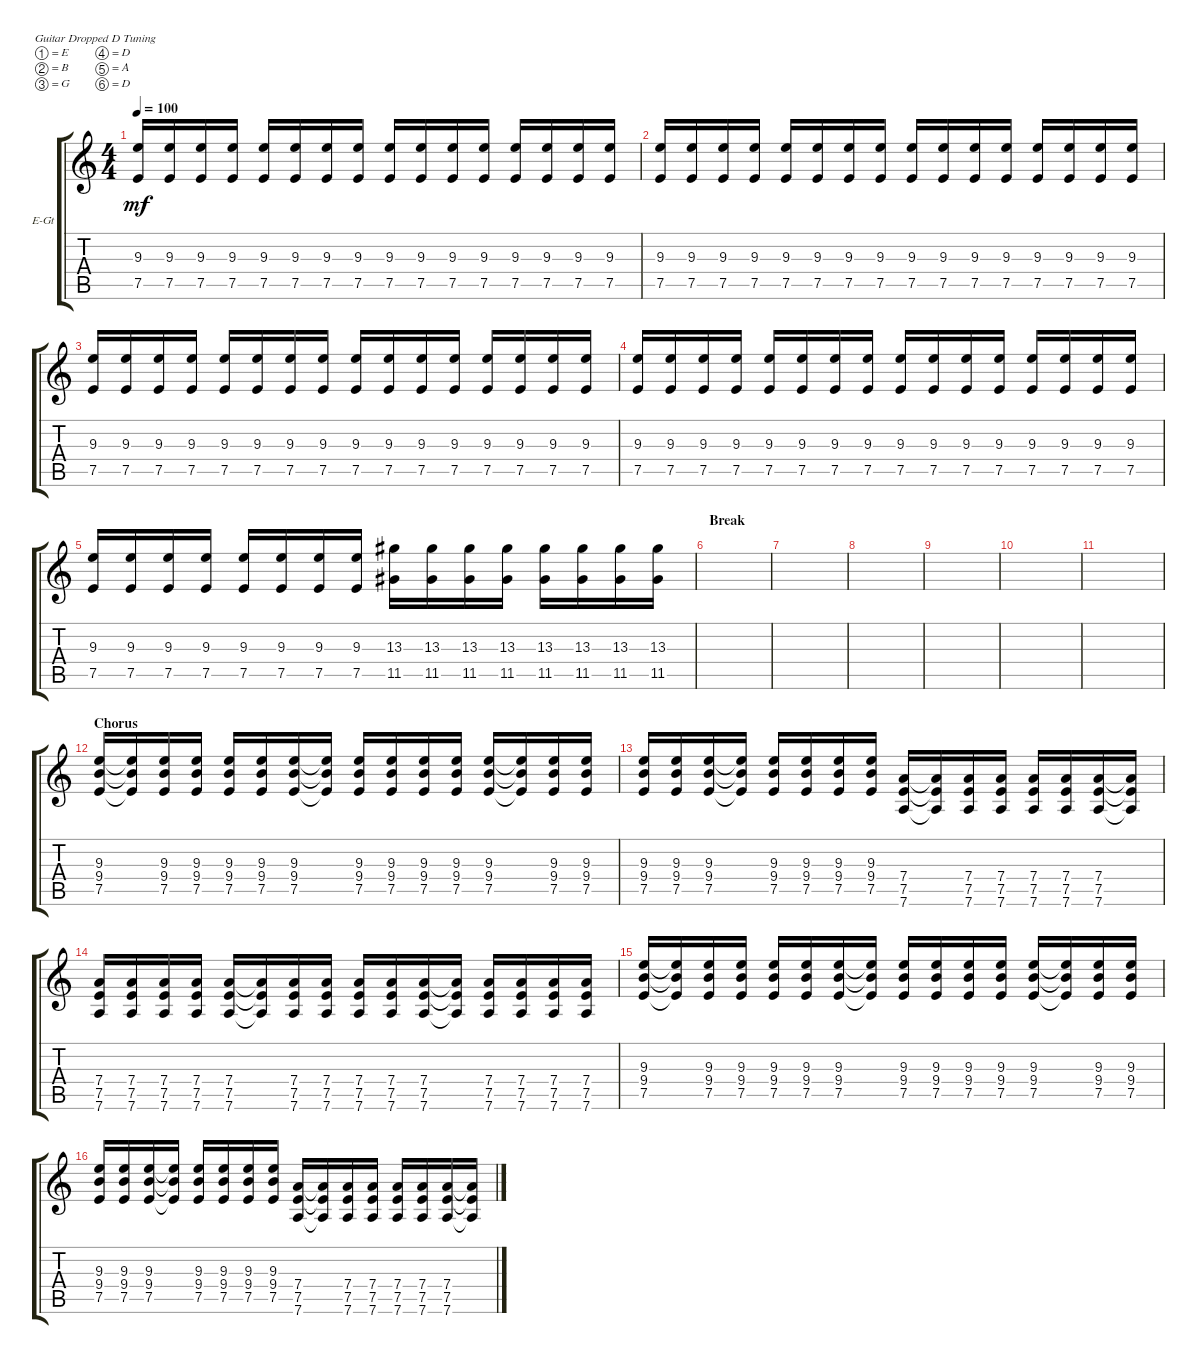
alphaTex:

\defaultSystemsLayout 4
\bracketExtendMode groupsimilarinstruments
\firstSystemTrackNameOrientation horizontal
\otherSystemsTrackNameOrientation horizontal
\track ("Alex" "E-Gt") {instrument distortionguitar}
\staff {score tabs}
\tuning (E4 B3 G3 D3 A2 D2)
\ts (4 4)
\tempo 100
\clef g2
\ks c
(9.3 7.5).16{dy mf} (9.3 7.5).16 (9.3 7.5).16 (9.3 7.5).16 (9.3 7.5).16 (9.3 7.5).16 (9.3 7.5).16 (9.3 7.5).16 (9.3 7.5).16 (9.3 7.5).16 (9.3 7.5).16 (9.3 7.5).16 (9.3 7.5).16 (9.3 7.5).16 (9.3 7.5).16 (9.3 7.5).16 |
(9.3 7.5).16 (9.3 7.5).16 (9.3 7.5).16 (9.3 7.5).16 (9.3 7.5).16 (9.3 7.5).16 (9.3 7.5).16 (9.3 7.5).16 (9.3 7.5).16 (9.3 7.5).16 (9.3 7.5).16 (9.3 7.5).16 (9.3 7.5).16 (9.3 7.5).16 (9.3 7.5).16 (9.3 7.5).16 |
(9.3 7.5).16 (9.3 7.5).16 (9.3 7.5).16 (9.3 7.5).16 (9.3 7.5).16 (9.3 7.5).16 (9.3 7.5).16 (9.3 7.5).16 (9.3 7.5).16 (9.3 7.5).16 (9.3 7.5).16 (9.3 7.5).16 (9.3 7.5).16 (9.3 7.5).16 (9.3 7.5).16 (9.3 7.5).16 |
(9.3 7.5).16 (9.3 7.5).16 (9.3 7.5).16 (9.3 7.5).16 (9.3 7.5).16 (9.3 7.5).16 (9.3 7.5).16 (9.3 7.5).16 (9.3 7.5).16 (9.3 7.5).16 (9.3 7.5).16 (9.3 7.5).16 (9.3 7.5).16 (9.3 7.5).16 (9.3 7.5).16 (9.3 7.5).16 |
(9.3 7.5).16 (9.3 7.5).16 (9.3 7.5).16 (9.3 7.5).16 (9.3 7.5).16 (9.3 7.5).16 (9.3 7.5).16 (9.3 7.5).16 (13.3 11.5).16 (13.3 11.5).16 (13.3 11.5).16 (13.3 11.5).16 (13.3 11.5).16 (13.3 11.5).16 (13.3 11.5).16 (13.3 11.5).16 |
\section ("" "Break")
|
|
|
|
|
|
\section ("" "Chorus")
(9.3 9.4 7.5).16 (9.4{t} 9.3{t} 7.5{t}).16 (9.4 9.3 7.5).16 (9.4 9.3 7.5).16 (9.4 9.3 7.5).16 (9.4 9.3 7.5).16 (9.4 9.3 7.5).16 (9.4{t} 9.3{t} 7.5{t}).16 (9.4 9.3 7.5).16 (9.4 9.3 7.5).16 (9.4 9.3 7.5).16 (9.4 9.3 7.5).16 (9.4 9.3 7.5).16 (9.4{t} 9.3{t} 7.5{t}).16 (9.4 9.3 7.5).16 (9.4 9.3 7.5).16 |
(9.4 7.5 9.3).16 (9.4 7.5 9.3).16 (9.4 7.5 9.3).16 (9.4{t} 7.5{t} 9.3{t}).16 (9.4 7.5 9.3).16 (9.4 7.5 9.3).16 (9.4 7.5 9.3).16 (9.4 7.5 9.3).16 (7.4 7.6 7.5).16 (7.4{t} 7.5{t} 7.6{t}).16 (7.4 7.6 7.5).16 (7.4 7.5 7.6).16 (7.4 7.6 7.5).16 (7.4 7.5 7.6).16 (7.4 7.6 7.5).16 (7.4{t} 7.5{t} 7.6{t}).16 |
(7.4 7.6 7.5).16 (7.4 7.5 7.6).16 (7.4 7.6 7.5).16 (7.4 7.5 7.6).16 (7.4 7.6 7.5).16 (7.4{t} 7.5{t} 7.6{t}).16 (7.4 7.6 7.5).16 (7.4 7.5 7.6).16 (7.4 7.6 7.5).16 (7.4 7.5 7.6).16 (7.4 7.6 7.5).16 (7.4{t} 7.5{t} 7.6{t}).16 (7.4 7.6 7.5).16 (7.4 7.5 7.6).16 (7.4 7.6 7.5).16 (7.4 7.5 7.6).16 |
(9.3 9.4 7.5).16 (9.4{t} 9.3{t} 7.5{t}).16 (9.4 9.3 7.5).16 (9.4 9.3 7.5).16 (9.4 9.3 7.5).16 (9.4 9.3 7.5).16 (9.4 9.3 7.5).16 (9.4{t} 9.3{t} 7.5{t}).16 (9.4 9.3 7.5).16 (9.4 9.3 7.5).16 (9.4 9.3 7.5).16 (9.4 9.3 7.5).16 (9.4 9.3 7.5).16 (9.4{t} 9.3{t} 7.5{t}).16 (9.4 9.3 7.5).16 (9.4 9.3 7.5).16 |
(9.4 7.5 9.3).16 (9.4 7.5 9.3).16 (9.4 7.5 9.3).16 (9.4{t} 7.5{t} 9.3{t}).16 (9.4 7.5 9.3).16 (9.4 7.5 9.3).16 (9.4 7.5 9.3).16 (9.4 7.5 9.3).16 (7.4 7.6 7.5).16 (7.4{t} 7.5{t} 7.6{t}).16 (7.4 7.6 7.5).16 (7.4 7.5 7.6).16 (7.4 7.6 7.5).16 (7.4 7.5 7.6).16 (7.4 7.6 7.5).16 (7.4{t} 7.5{t} 7.6{t}).16
